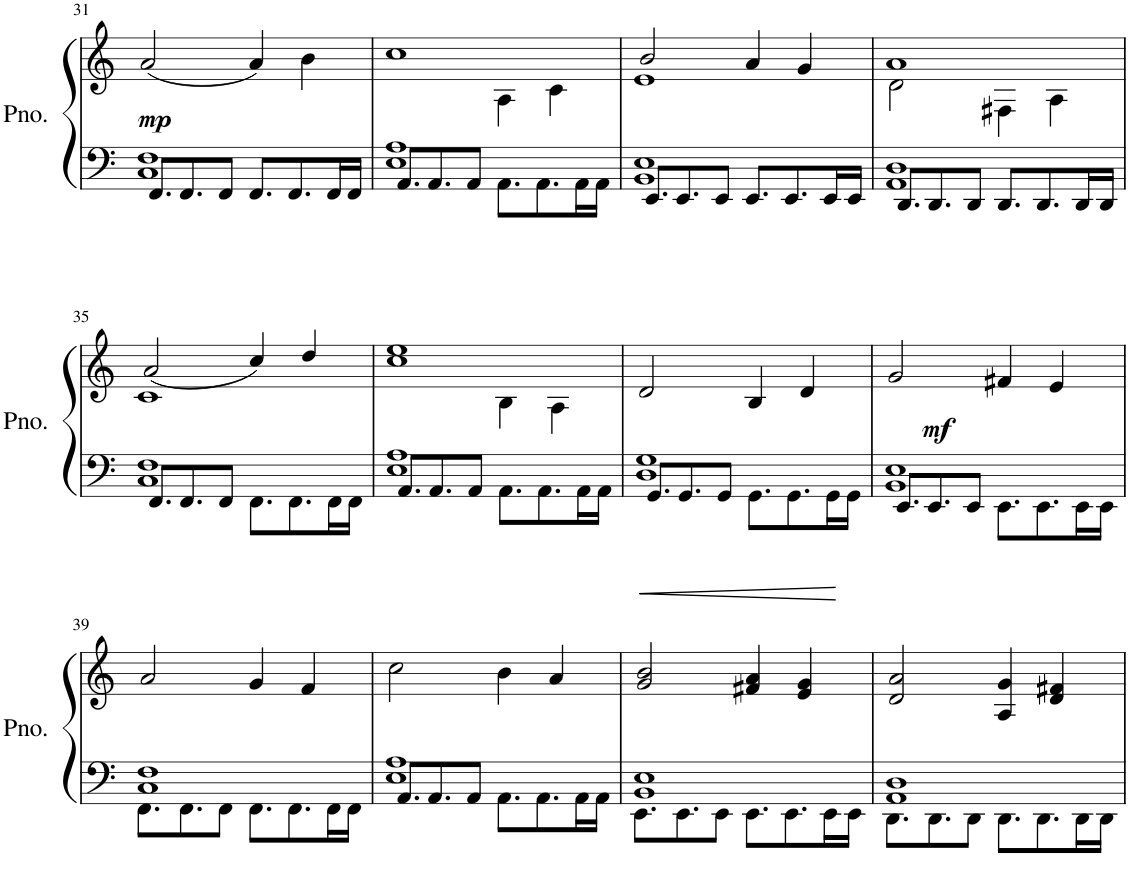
**kern	**kern	**dynam
*part1	*part1	*part1
*staff2	*staff1	*staff1/2
*I"Piano	*	*
*I'Pno.	*	*
!!LO:PB:g=z
*clefF4	*clefG2	*
*k[]	*k[]	*
*M4/4	*M4/4	*
=31	=31	=31
*^	*	*
!	!	!	!LO:DY:b
8.FF/L	1C 1F	(2a/	mp
8.FF/	.	.	.
8FF/J	.	.	.
8.FF/L	.	4a/)	.
8.FF/	.	.	.
.	.	4b\	.
16FF/L	.	.	.
16FF/JJ	.	.	.
=32	=32	=32	=32
*	*	*^	*
8.AA/L	1E 1A	1cc	2ryy	.
8.AA/	.	.	.	.
8AA/J	.	.	.	.
8.AA\L	.	.	4A\	.
8.AA\	.	.	.	.
.	.	.	4c\	.
16AA\L	.	.	.	.
16AA\JJ	.	.	.	.
=33	=33	=33	=33	=33
8.EE/L	1BB 1E	1e	2b/	.
8.EE/	.	.	.	.
8EE/J	.	.	.	.
8.EE/L	.	.	4a/	.
8.EE/	.	.	.	.
.	.	.	4g/	.
16EE/L	.	.	.	.
16EE/JJ	.	.	.	.
=34	=34	=34	=34	=34
8.DD/L	1AA 1D	1a	2d\	.
8.DD/	.	.	.	.
8DD/J	.	.	.	.
8.DD/L	.	.	4F#X\	.
8.DD/	.	.	.	.
.	.	.	4A\	.
16DD/L	.	.	.	.
16DD/JJ	.	.	.	.
!!LO:LB:g=z	!!
=35	=35	=35	=35	=35
8.FF/L	1C 1F	1c	(2a/	.
8.FF/	.	.	.	.
8FF/J	.	.	.	.
8.FF\L	.	.	4cc/)	.
8.FF\	.	.	.	.
.	.	.	4dd/	.
16FF\L	.	.	.	.
16FF\JJ	.	.	.	.
=36	=36	=36	=36	=36
8.AA/L	1E 1A	1cc 1ee	2ryy	.
8.AA/	.	.	.	.
8AA/J	.	.	.	.
8.AA\L	.	.	4B\	.
8.AA\	.	.	.	.
.	.	.	4A\	.
16AA\L	.	.	.	.
16AA\JJ	.	.	.	.
*	*	*v	*v	*
=37	=37	=37	=37
8.GG/L	1D 1G	2d/	.
8.GG/	.	.	.
8GG/J	.	.	.
8.GG\L	.	4B/	.
8.GG\	.	.	.
.	.	4d/	.
16GG\L	.	.	.
16GG\JJ	.	.	.
=38	=38	=38	=38
!	!	!	!LO:DY:b
8.EE/L	1BB 1E	2g/	mf
8.EE/	.	.	.
8EE/J	.	.	.
8.EE\L	.	4f#X/	.
8.EE\	.	.	.
.	.	4e/	.
16EE\L	.	.	.
16EE\JJ	.	.	.
!!LO:LB:g=z
=39	=39	=39	=39
8.FF\L	1C 1F	2a/	.
8.FF\	.	.	.
8FF\J	.	.	.
8.FF\L	.	4g/	.
8.FF\	.	.	.
.	.	4f/	.
16FF\L	.	.	.
16FF\JJ	.	.	.
=40	=40	=40	=40
8.AA/L	1E 1A	2cc\	.
8.AA/	.	.	.
8AA/J	.	.	.
8.AA\L	.	4b\	.
8.AA\	.	.	.
.	.	4a/	.
16AA\L	.	.	.
16AA\JJ	.	.	.
=41	=41	=41	=41
8.EE\L	1BB 1E	2g/ 2b/	.
8.EE\	.	.	.
8EE\J	.	.	.
8.EE\L	.	4f#X/ 4a/	.
8.EE\	.	.	.
.	.	4e/ 4g/	.
16EE\L	.	.	.
16EE\JJ	.	.	.
=42	=42	=42	=42
8.DD\L	1AA 1D	2d/ 2a/	.
8.DD\	.	.	.
8DD\J	.	.	.
8.DD\L	.	4A/ 4g/	.
8.DD\	.	.	.
.	.	4d/ 4f#X/	.
16DD\L	.	.	.
16DD\JJ	.	.	.
*v	*v	*	*
=	=	=
*-	*-	*-
